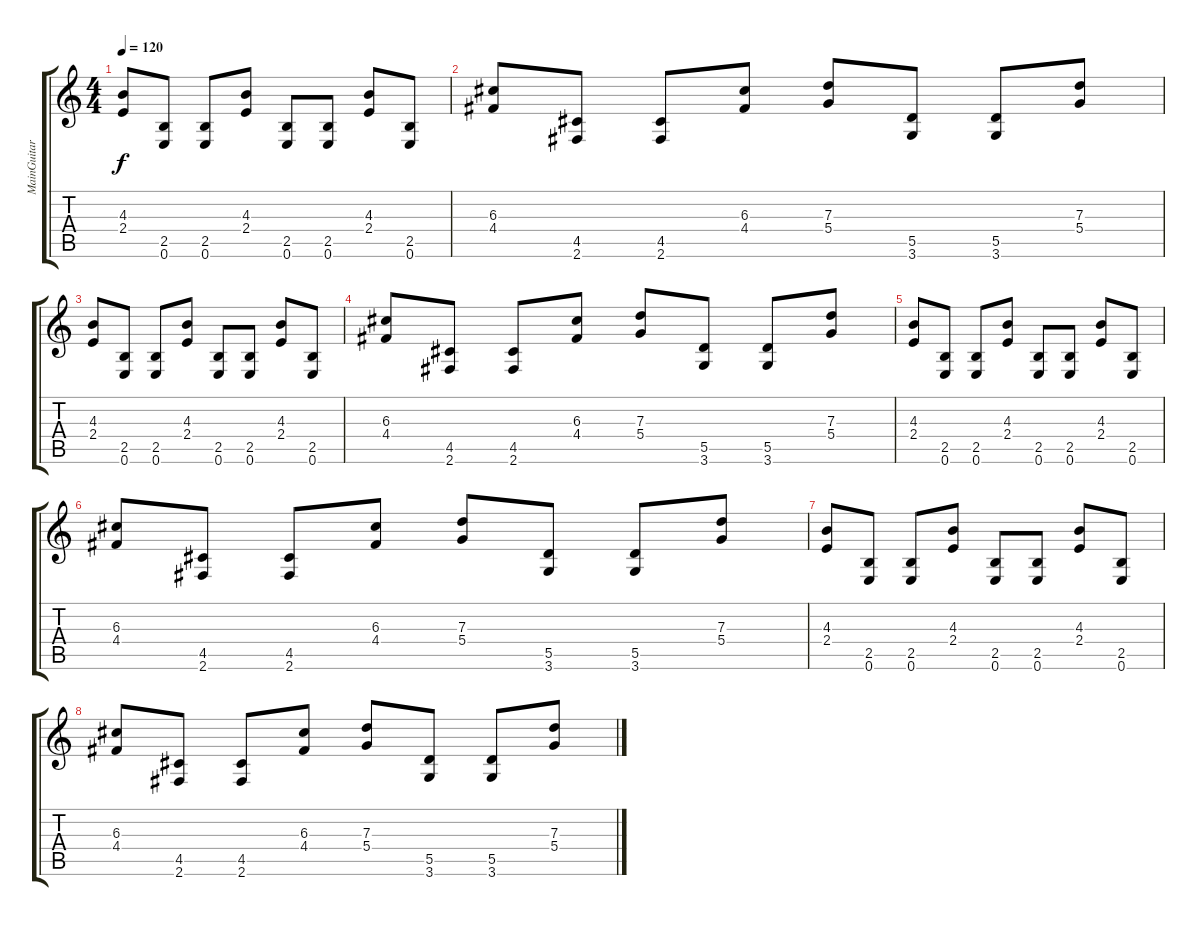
\track ("MainGuitar" "MainGuitar") {instrument distortionguitar}
\staff {score tabs}
\tuning (E4 B3 G3 D3 A2 E2) {hide}
\ts (4 4)
\tempo 120
\clef g2
\ks c
(4.3 2.4).8{dy f volume 12} (2.5 0.6).8 (2.5 0.6).8 (4.3 2.4).8 (2.5 0.6).8 (2.5 0.6).8 (4.3 2.4).8 (2.5 0.6).8 |
(6.3 4.4).8 (4.5 2.6).8 (4.5 2.6).8 (6.3 4.4).8 (7.3 5.4).8 (5.5 3.6).8 (5.5 3.6).8 (7.3 5.4).8 |
(4.3 2.4).8{volume 10} (2.5 0.6).8 (2.5 0.6).8 (4.3 2.4).8 (2.5 0.6).8 (2.5 0.6).8 (4.3 2.4).8 (2.5 0.6).8 |
(6.3 4.4).8 (4.5 2.6).8 (4.5 2.6).8 (6.3 4.4).8 (7.3 5.4).8 (5.5 3.6).8 (5.5 3.6).8 (7.3 5.4).8 |
(4.3 2.4).8{volume 7} (2.5 0.6).8 (2.5 0.6).8 (4.3 2.4).8 (2.5 0.6).8 (2.5 0.6).8 (4.3 2.4).8 (2.5 0.6).8 |
(6.3 4.4).8 (4.5 2.6).8 (4.5 2.6).8 (6.3 4.4).8 (7.3 5.4).8 (5.5 3.6).8 (5.5 3.6).8 (7.3 5.4).8 |
(4.3 2.4).8{volume 0} (2.5 0.6).8 (2.5 0.6).8 (4.3 2.4).8 (2.5 0.6).8 (2.5 0.6).8 (4.3 2.4).8 (2.5 0.6).8 |
(6.3 4.4).8 (4.5 2.6).8 (4.5 2.6).8 (6.3 4.4).8 (7.3 5.4).8 (5.5 3.6).8 (5.5 3.6).8 (7.3 5.4).8
